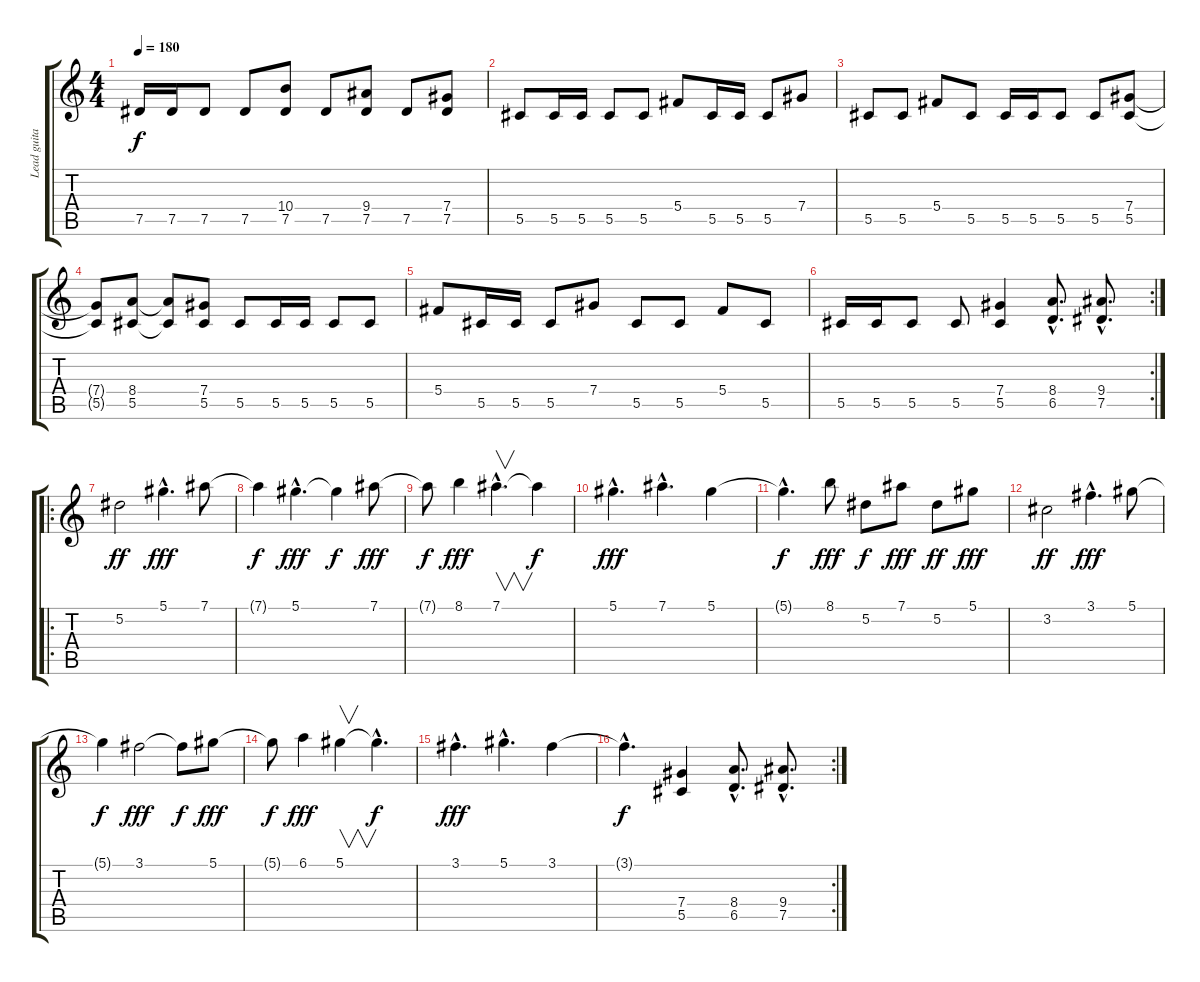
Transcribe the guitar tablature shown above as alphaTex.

\track ("Lead guitar Eb" "Lead guita") {instrument distortionguitar}
\staff {score tabs}
\tuning (Eb4 Bb3 Gb3 Db3 Ab2 Eb2) {hide}
\ts (4 4)
\tempo 180
\clef g2
\ks c
7.5.16{dy f} 7.5.16 7.5.8 7.5.8 (10.4 7.5).8 7.5.8 (9.4 7.5).8 7.5.8 (7.4 7.5).8 |
5.5.8 5.5.16 5.5.16 5.5.8 5.5.8 5.4.8 5.5.16 5.5.16 5.5.8 7.4.8 |
5.5.8 5.5.8 5.4.8 5.5.8 5.5.16 5.5.16 5.5.8 5.5.8 (7.4 5.5).8 |
(7.4{t} 5.5{t}).8 (8.4 5.5).8 (8.4{t} 5.5{t}).8 (7.4 5.5).8 5.5.8 5.5.16 5.5.16 5.5.8 5.5.8 |
5.4.8 5.5.16 5.5.16 5.5.8 7.4.8 5.5.8 5.5.8 5.4.8 5.5.8 |
\rc 2
5.5.16 5.5.16 5.5.8 5.5.8 (7.4 5.5).4 (8.4{hac} 6.5{hac}).8{d} (9.4{hac} 7.5{hac}).8{d} |
\ro
5.2.2{dy ff} 5.1{hac}.4{d dy fff} 7.1.8 |
7.1{t}.4{dy f} 5.1{hac}.4{d dy fff} 5.1{t}.4{dy f} 7.1.8{dy fff} |
7.1{t}.8{dy f} 8.1.4{dy fff} 7.1{hac}.4{v d} 7.1{t}.4{dy f} |
5.1{hac}.4{d dy fff} 7.1{hac}.4{d} 5.1.4 |
5.1{hac t}.4{d dy f} 8.1.8{dy fff} 5.2.8{dy f} 7.1.8{dy fff} 5.2.8{dy ff} 5.1.8{dy fff} |
3.2.2{dy ff} 3.1{hac}.4{d dy fff} 5.1.8 |
5.1{t}.4{dy f} 3.1.2{dy fff} 3.1{t}.8{dy f} 5.1.8{dy fff} |
5.1{t}.8{dy f} 6.1.4{dy fff} 5.1.4{v} 5.1{hac t}.4{d dy f} |
3.1{hac}.4{d dy fff} 5.1{hac}.4{d} 3.1.4 |
\rc 2
3.1{hac t}.4{d dy f} (7.4 5.5).4 (8.4{hac} 6.5{hac}).8{d} (9.4{hac} 7.5{hac}).8{d}
